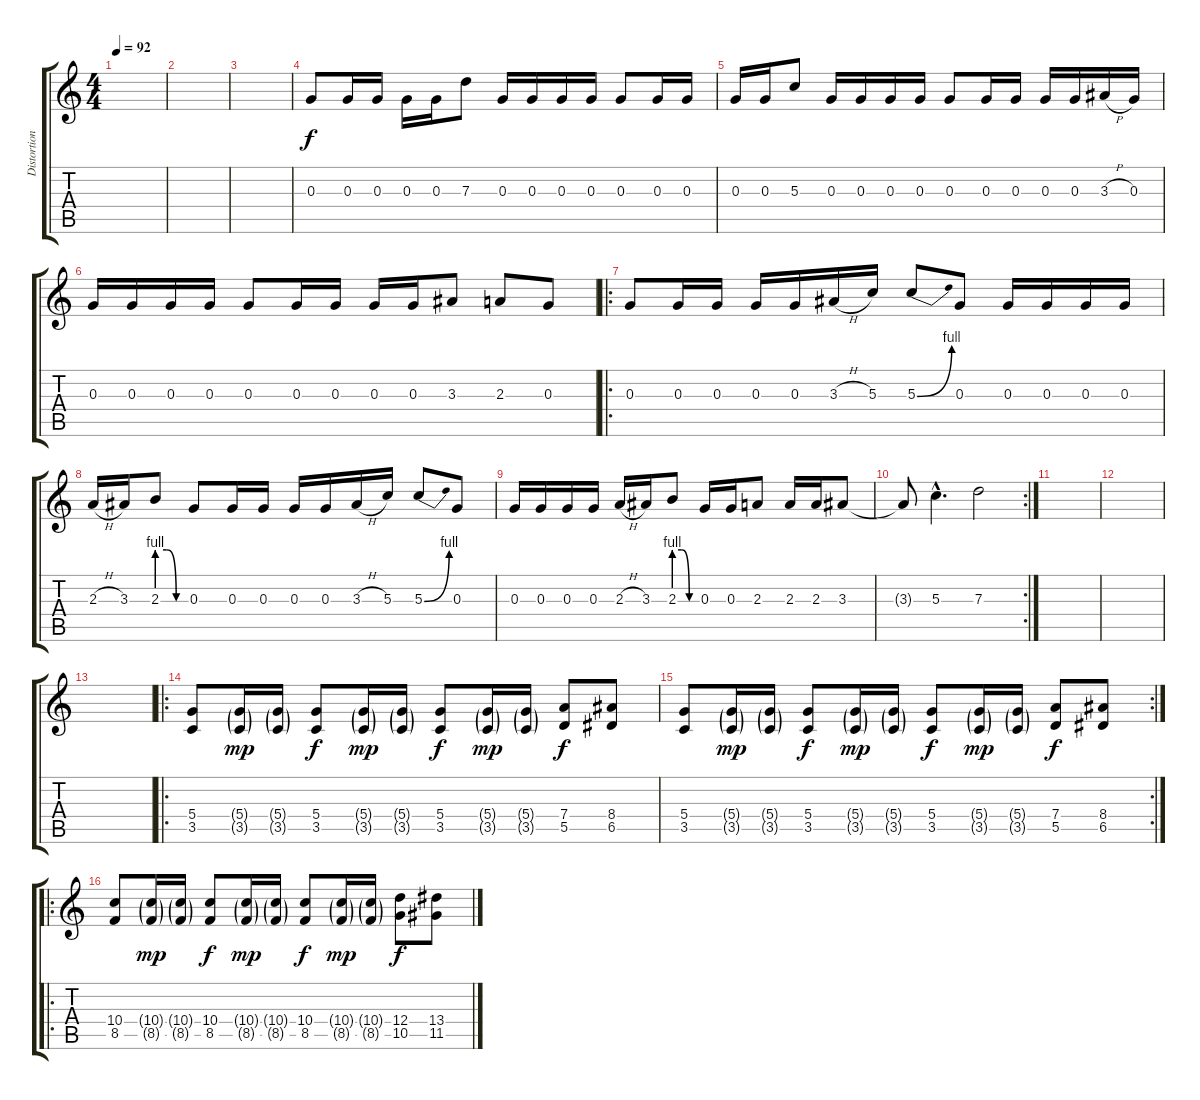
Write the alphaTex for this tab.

\track ("Distortion Guitar" "Distortion") {instrument distortionguitar}
\staff {score tabs}
\tuning (E4 B3 G3 D3 A2 E2) {hide}
\ts (4 4)
\tempo 92
\clef g2
\ks c
|
|
|
0.3.8 0.3.16 0.3.16 0.3.16 0.3.16 7.3.8 0.3.16 0.3.16 0.3.16 0.3.16 0.3.8 0.3.16 0.3.16 |
0.3.16 0.3.16 5.3.8 0.3.16 0.3.16 0.3.16 0.3.16 0.3.8 0.3.16 0.3.16 0.3.16 0.3.16 3.3{h}.16 0.3.16 |
0.3.16 0.3.16 0.3.16 0.3.16 0.3.8 0.3.16 0.3.16 0.3.16 0.3.16 3.3.8 2.3.8 0.3.8 |
\ro
0.3.8 0.3.16 0.3.16 0.3.16 0.3.16 3.3{h}.16 5.3.16 5.3{be (bend 0 0 60 4)}.8 0.3.8 0.3.16 0.3.16 0.3.16 0.3.16 |
2.3{h}.16 3.3.16 2.3{be (custom 0 4 20 4 40 0 60 0)}.8 0.3.8 0.3.16 0.3.16 0.3.16 0.3.16 3.3{h}.16 5.3.16 5.3{be (bend 0 0 60 4)}.8 0.3.8 |
0.3.16 0.3.16 0.3.16 0.3.16 2.3{h}.16 3.3.16 2.3{be (custom 0 4 20 4 40 0 60 0)}.8 0.3.16 0.3.16 2.3.8 2.3.16 2.3.16 3.3.8 |
\rc 2
3.3{t}.8 5.3{hac}.4{d} 7.3.2 |
|
|
|
\ro
(5.4 3.5).8{volume 9} (5.4{g} 3.5{g}).16{dy mp} (5.4{g} 3.5{g}).16 (5.4 3.5).8{dy f} (5.4{g} 3.5{g}).16{dy mp} (5.4{g} 3.5{g}).16 (5.4 3.5).8{dy f} (5.4{g} 3.5{g}).16{dy mp} (5.4{g} 3.5{g}).16 (7.4 5.5).8{dy f} (8.4 6.5).8 |
\rc 2
(5.4 3.5).8 (5.4{g} 3.5{g}).16{dy mp} (5.4{g} 3.5{g}).16 (5.4 3.5).8{dy f} (5.4{g} 3.5{g}).16{dy mp} (5.4{g} 3.5{g}).16 (5.4 3.5).8{dy f} (5.4{g} 3.5{g}).16{dy mp} (5.4{g} 3.5{g}).16 (7.4 5.5).8{dy f} (8.4 6.5).8 |
\ro
(10.4 8.5).8 (10.4{g} 8.5{g}).16{dy mp} (10.4{g} 8.5{g}).16 (10.4 8.5).8{dy f} (10.4{g} 8.5{g}).16{dy mp} (10.4{g} 8.5{g}).16 (10.4 8.5).8{dy f} (10.4{g} 8.5{g}).16{dy mp} (10.4{g} 8.5{g}).16 (12.4 10.5).8{dy f} (13.4 11.5).8
